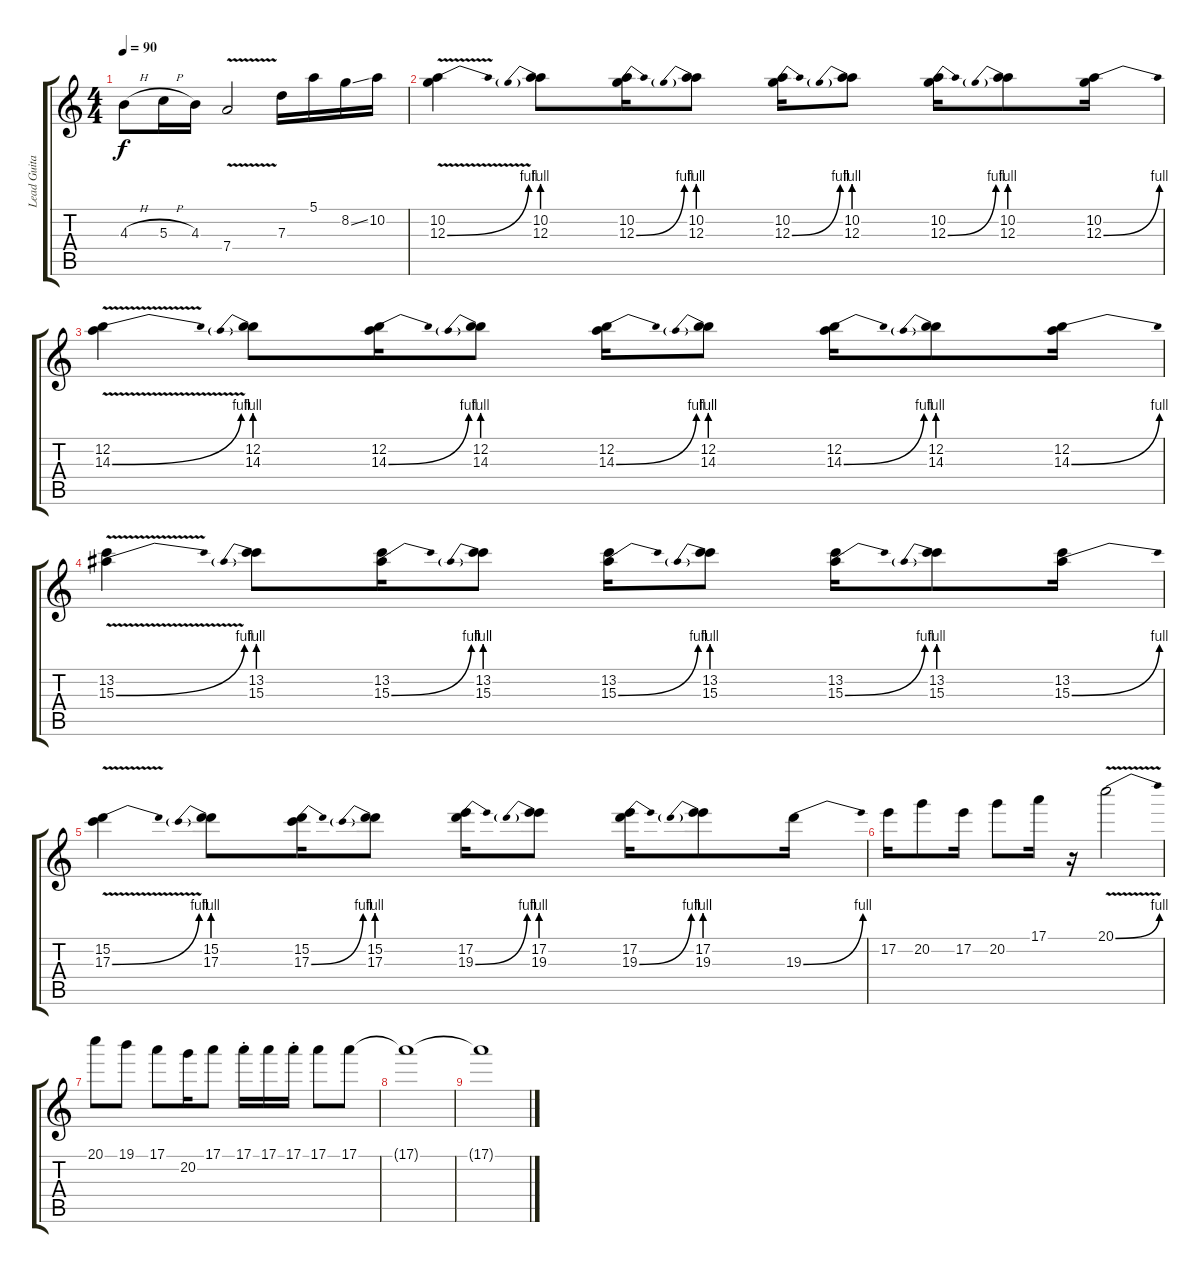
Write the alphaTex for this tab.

\track ("Lead Guitar" "Lead Guita") {instrument overdrivenguitar}
\staff {score tabs}
\tuning (E4 B3 G3 D3 A2 E2) {hide}
\ts (4 4)
\tempo 90
\clef g2
\ks c
4.3{h}.8{dy f} 5.3{h}.16 4.3.16 7.4{v}.2 7.3.16 5.1.16 8.2{ss}.16 10.2.16 |
(10.2 12.3{be (bend 0 0 60 4) v}).4 (10.2 12.3{be (prebend 0 4 60 4)}).8 (10.2 12.3{be (bend 0 0 60 4)}).16 (10.2 12.3{be (prebend 0 4 60 4)}).8 (10.2 12.3{be (bend 0 0 60 4)}).16 (10.2 12.3{be (prebend 0 4 60 4)}).8 (10.2 12.3{be (bend 0 0 60 4)}).16 (10.2 12.3{be (prebend 0 4 60 4)}).8 (10.2 12.3{be (bend 0 0 60 4)}).16 |
(12.2 14.3{be (bend 0 0 60 4) v}).4 (12.2 14.3{be (prebend 0 4 60 4)}).8 (12.2 14.3{be (bend 0 0 60 4)}).16 (12.2 14.3{be (prebend 0 4 60 4)}).8 (12.2 14.3{be (bend 0 0 60 4)}).16 (12.2 14.3{be (prebend 0 4 60 4)}).8 (12.2 14.3{be (bend 0 0 60 4)}).16 (12.2 14.3{be (prebend 0 4 60 4)}).8 (12.2 14.3{be (bend 0 0 60 4)}).16 |
(13.2 15.3{be (bend 0 0 60 4) v}).4 (13.2 15.3{be (prebend 0 4 60 4)}).8 (13.2 15.3{be (bend 0 0 60 4)}).16 (13.2 15.3{be (prebend 0 4 60 4)}).8 (13.2 15.3{be (bend 0 0 60 4)}).16 (13.2 15.3{be (prebend 0 4 60 4)}).8 (13.2 15.3{be (bend 0 0 60 4)}).16 (13.2 15.3{be (prebend 0 4 60 4)}).8 (13.2 15.3{be (bend 0 0 60 4)}).16 |
(15.2 17.3{be (bend 0 0 60 4) v}).4 (15.2 17.3{be (prebend 0 4 60 4)}).8 (15.2 17.3{be (bend 0 0 60 4)}).16 (15.2 17.3{be (prebend 0 4 60 4)}).8 (17.2 19.3{be (bend 0 0 60 4)}).16 (17.2 19.3{be (prebend 0 4 60 4)}).8 (17.2 19.3{be (bend 0 0 60 4)}).16 (17.2 19.3{be (prebend 0 4 60 4)}).8 19.3{be (bend 0 0 60 4)}.16 |
17.2.16 20.2.8 17.2.16 20.2.8 17.1.16 r.16 20.1{be (bend 0 0 60 4) v}.2 |
20.1.8 19.1.8 17.1.8 20.2.16 17.1.8 17.1{st}.16 17.1.16 17.1{st}.16 17.1.8 17.1.8 |
17.1{t}.1 |
17.1{t}.1
